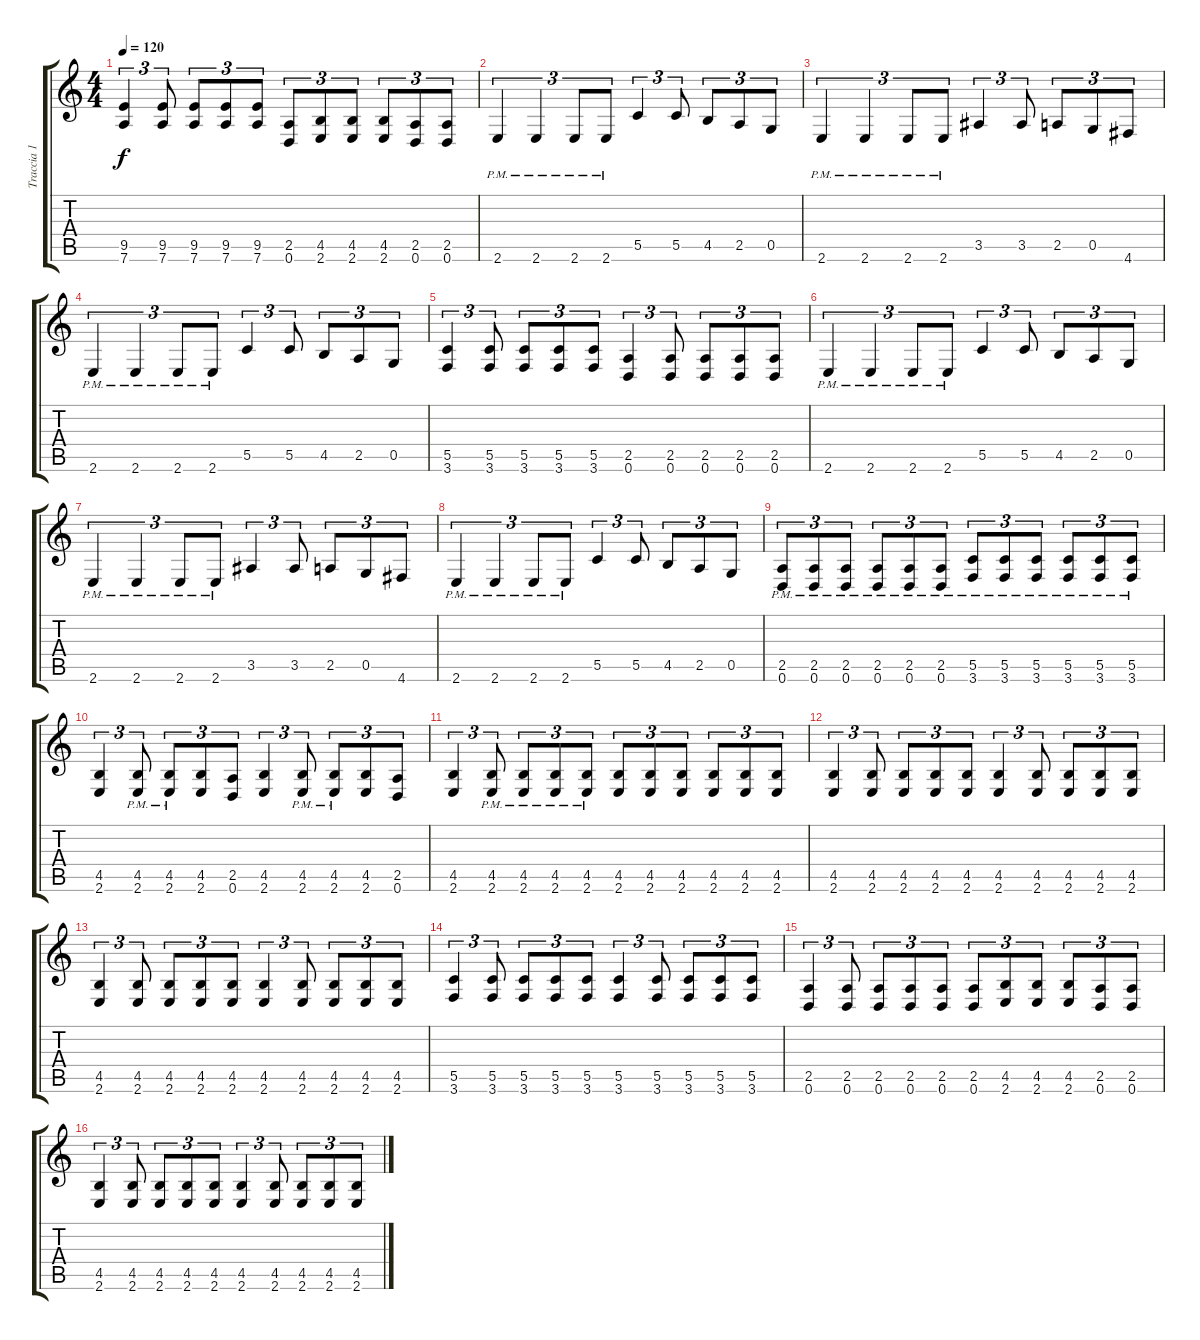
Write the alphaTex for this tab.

\track ("Traccia 1" "Traccia 1") {instrument distortionguitar}
\staff {score tabs}
\tuning (D4 A3 F3 C3 G2 D2) {hide}
\ts (4 4)
\tempo 120
\clef g2
\ks c
(9.5 7.6).4{tu (3 2) dy f} (9.5 7.6).8{tu (3 2)} (9.5 7.6).8{tu (3 2)} (9.5 7.6).8{tu (3 2)} (9.5 7.6).8{tu (3 2)} (2.5 0.6).8{tu (3 2)} (4.5 2.6).8{tu (3 2)} (4.5 2.6).8{tu (3 2)} (4.5 2.6).8{tu (3 2)} (2.5 0.6).8{tu (3 2)} (2.5 0.6).8{tu (3 2)} |
2.6{pm}.4{tu (3 2)} 2.6{pm}.4{tu (3 2)} 2.6{pm}.8{tu (3 2)} 2.6{pm}.8{tu (3 2)} 5.5.4{tu (3 2)} 5.5.8{tu (3 2)} 4.5.8{tu (3 2)} 2.5.8{tu (3 2)} 0.5.8{tu (3 2)} |
2.6{pm}.4{tu (3 2)} 2.6{pm}.4{tu (3 2)} 2.6{pm}.8{tu (3 2)} 2.6{pm}.8{tu (3 2)} 3.5.4{tu (3 2)} 3.5.8{tu (3 2)} 2.5.8{tu (3 2)} 0.5.8{tu (3 2)} 4.6.8{tu (3 2)} |
2.6{pm}.4{tu (3 2)} 2.6{pm}.4{tu (3 2)} 2.6{pm}.8{tu (3 2)} 2.6{pm}.8{tu (3 2)} 5.5.4{tu (3 2)} 5.5.8{tu (3 2)} 4.5.8{tu (3 2)} 2.5.8{tu (3 2)} 0.5.8{tu (3 2)} |
(5.5 3.6).4{tu (3 2)} (5.5 3.6).8{tu (3 2)} (5.5 3.6).8{tu (3 2)} (5.5 3.6).8{tu (3 2)} (5.5 3.6).8{tu (3 2)} (2.5 0.6).4{tu (3 2)} (2.5 0.6).8{tu (3 2)} (2.5 0.6).8{tu (3 2)} (2.5 0.6).8{tu (3 2)} (2.5 0.6).8{tu (3 2)} |
2.6{pm}.4{tu (3 2)} 2.6{pm}.4{tu (3 2)} 2.6{pm}.8{tu (3 2)} 2.6{pm}.8{tu (3 2)} 5.5.4{tu (3 2)} 5.5.8{tu (3 2)} 4.5.8{tu (3 2)} 2.5.8{tu (3 2)} 0.5.8{tu (3 2)} |
2.6{pm}.4{tu (3 2)} 2.6{pm}.4{tu (3 2)} 2.6{pm}.8{tu (3 2)} 2.6{pm}.8{tu (3 2)} 3.5.4{tu (3 2)} 3.5.8{tu (3 2)} 2.5.8{tu (3 2)} 0.5.8{tu (3 2)} 4.6.8{tu (3 2)} |
2.6{pm}.4{tu (3 2)} 2.6{pm}.4{tu (3 2)} 2.6{pm}.8{tu (3 2)} 2.6{pm}.8{tu (3 2)} 5.5.4{tu (3 2)} 5.5.8{tu (3 2)} 4.5.8{tu (3 2)} 2.5.8{tu (3 2)} 0.5.8{tu (3 2)} |
(2.5{pm} 0.6{pm}).8{tu (3 2)} (2.5{pm} 0.6{pm}).8{tu (3 2)} (2.5{pm} 0.6{pm}).8{tu (3 2)} (2.5{pm} 0.6{pm}).8{tu (3 2)} (2.5{pm} 0.6{pm}).8{tu (3 2)} (2.5{pm} 0.6{pm}).8{tu (3 2)} (5.5{pm} 3.6{pm}).8{tu (3 2)} (5.5{pm} 3.6{pm}).8{tu (3 2)} (5.5{pm} 3.6{pm}).8{tu (3 2)} (5.5{pm} 3.6{pm}).8{tu (3 2)} (5.5{pm} 3.6{pm}).8{tu (3 2)} (5.5{pm} 3.6{pm}).8{tu (3 2)} |
(4.5 2.6).4{tu (3 2)} (4.5{pm} 2.6{pm}).8{tu (3 2)} (4.5{pm} 2.6{pm}).8{tu (3 2)} (4.5 2.6).8{tu (3 2)} (2.5 0.6).8{tu (3 2)} (4.5 2.6).4{tu (3 2)} (4.5{pm} 2.6{pm}).8{tu (3 2)} (4.5{pm} 2.6{pm}).8{tu (3 2)} (4.5 2.6).8{tu (3 2)} (2.5 0.6).8{tu (3 2)} |
(4.5 2.6).4{tu (3 2)} (4.5{pm} 2.6{pm}).8{tu (3 2)} (4.5{pm} 2.6{pm}).8{tu (3 2)} (4.5{pm} 2.6{pm}).8{tu (3 2)} (4.5{pm} 2.6{pm}).8{tu (3 2)} (4.5 2.6).8{tu (3 2)} (4.5 2.6).8{tu (3 2)} (4.5 2.6).8{tu (3 2)} (4.5 2.6).8{tu (3 2)} (4.5 2.6).8{tu (3 2)} (4.5 2.6).8{tu (3 2)} |
(4.5 2.6).4{tu (3 2)} (4.5 2.6).8{tu (3 2)} (4.5 2.6).8{tu (3 2)} (4.5 2.6).8{tu (3 2)} (4.5 2.6).8{tu (3 2)} (4.5 2.6).4{tu (3 2)} (4.5 2.6).8{tu (3 2)} (4.5 2.6).8{tu (3 2)} (4.5 2.6).8{tu (3 2)} (4.5 2.6).8{tu (3 2)} |
(4.5 2.6).4{tu (3 2)} (4.5 2.6).8{tu (3 2)} (4.5 2.6).8{tu (3 2)} (4.5 2.6).8{tu (3 2)} (4.5 2.6).8{tu (3 2)} (4.5 2.6).4{tu (3 2)} (4.5 2.6).8{tu (3 2)} (4.5 2.6).8{tu (3 2)} (4.5 2.6).8{tu (3 2)} (4.5 2.6).8{tu (3 2)} |
(5.5 3.6).4{tu (3 2)} (5.5 3.6).8{tu (3 2)} (5.5 3.6).8{tu (3 2)} (5.5 3.6).8{tu (3 2)} (5.5 3.6).8{tu (3 2)} (5.5 3.6).4{tu (3 2)} (5.5 3.6).8{tu (3 2)} (5.5 3.6).8{tu (3 2)} (5.5 3.6).8{tu (3 2)} (5.5 3.6).8{tu (3 2)} |
(2.5 0.6).4{tu (3 2)} (2.5 0.6).8{tu (3 2)} (2.5 0.6).8{tu (3 2)} (2.5 0.6).8{tu (3 2)} (2.5 0.6).8{tu (3 2)} (2.5 0.6).8{tu (3 2)} (4.5 2.6).8{tu (3 2)} (4.5 2.6).8{tu (3 2)} (4.5 2.6).8{tu (3 2)} (2.5 0.6).8{tu (3 2)} (2.5 0.6).8{tu (3 2)} |
(4.5 2.6).4{tu (3 2)} (4.5 2.6).8{tu (3 2)} (4.5 2.6).8{tu (3 2)} (4.5 2.6).8{tu (3 2)} (4.5 2.6).8{tu (3 2)} (4.5 2.6).4{tu (3 2)} (4.5 2.6).8{tu (3 2)} (4.5 2.6).8{tu (3 2)} (4.5 2.6).8{tu (3 2)} (4.5 2.6).8{tu (3 2)}
